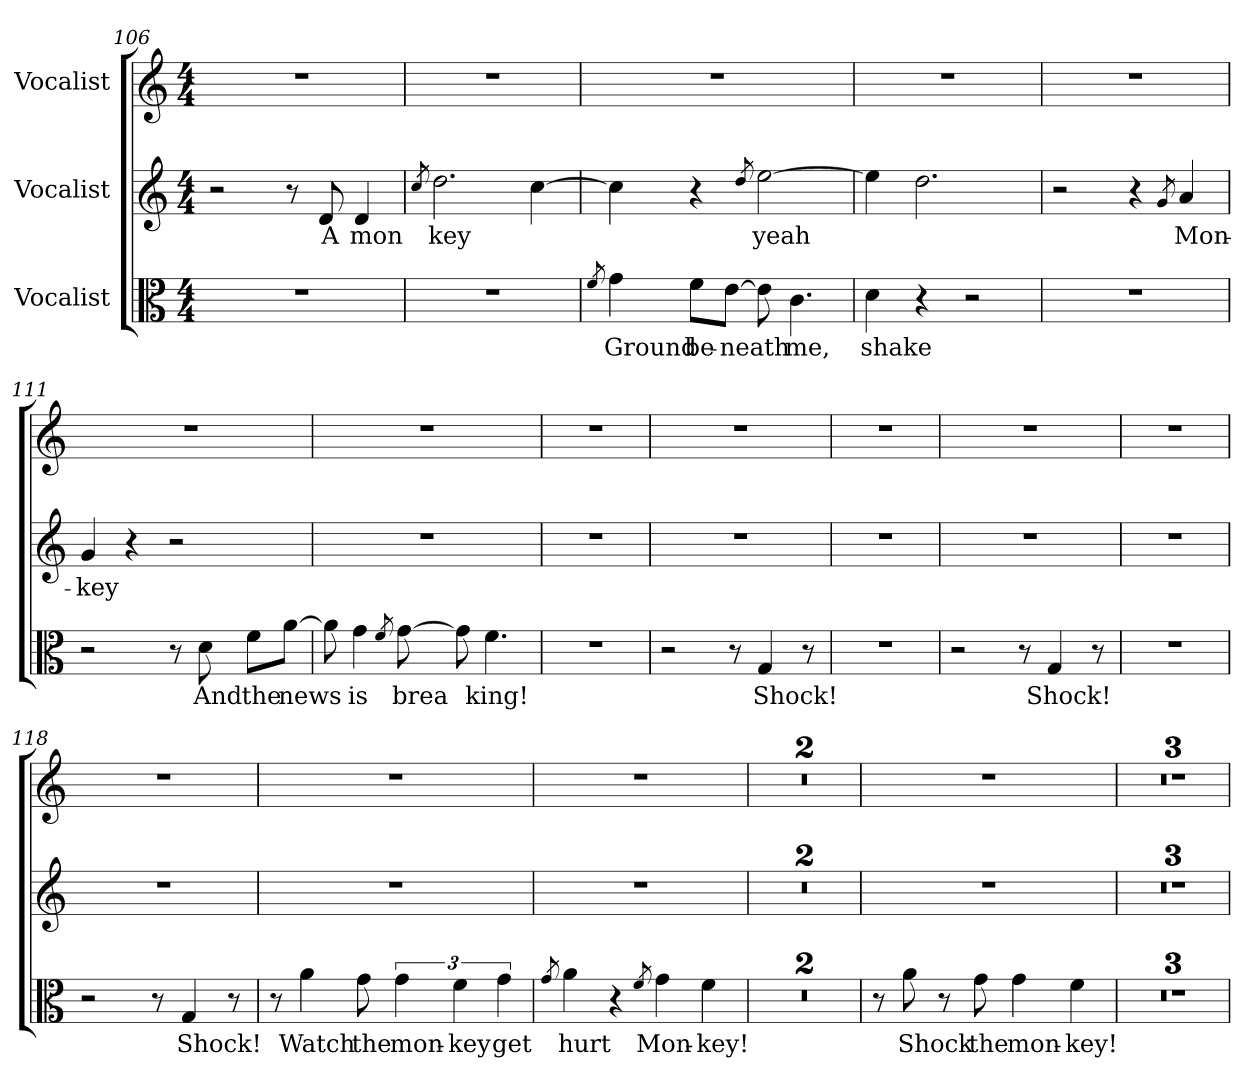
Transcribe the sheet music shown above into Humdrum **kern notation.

**kern	**text	**kern	**text	**kern
*part3	*part3	*part2	*part2	*part1
*staff3	*staff3	*staff2	*staff2	*staff1
*I"Vocalist	*	*I"Vocalist	*	*I"Vocalist
*clefC3	*	*clefG2	*	*clefG2
*M4/4	*	*M4/4	*	*M4/4
=106	=106	=106	=106	=106
1r	.	2r	.	1r
.	.	8r	.	.
.	.	8d	A	.
.	.	4d	mon-	.
=107	=107	=107	=107	=107
.	.	8qcc	_	.
1r	.	2.dd	-key	1r
.	.	[4cc	_	.
=108	=108	=108	=108	=108
8qf	_	.	.	.
4g	Ground	4cc]	_	1r
8f\L	be-	4r	.	.
[8e\J	-neath	.	.	.
.	.	8qdd	_	.
8e]	_	[2ee	yeah	.
4.c	me,	.	.	.
=109	=109	=109	=109	=109
4d	shake	4ee]	_	1r
4r	.	2.dd	_	.
2r	.	.	.	.
=110	=110	=110	=110	=110
1r	.	2r	.	1r
.	.	4r	.	.
.	.	8qg	_	.
.	.	4a	Mon-	.
=111	=111	=111	=111	=111
2r	.	4g	-key	1r
.	.	4r	.	.
8r	.	2r	.	.
8d	And	.	.	.
8f\L	the	.	.	.
[8a\J	news	.	.	.
=112	=112	=112	=112	=112
8a]	_	1r	.	1r
4g	is	.	.	.
8qf	_	.	.	.
[8g	brea	.	.	.
8g]	_	.	.	.
4.f	king!	.	.	.
=113	=113	=113	=113	=113
1r	.	1r	.	1r
=114	=114	=114	=114	=114
2r	.	1r	.	1r
8r	.	.	.	.
4G	Shock!	.	.	.
8r	.	.	.	.
=115	=115	=115	=115	=115
1r	.	1r	.	1r
=116	=116	=116	=116	=116
2r	.	1r	.	1r
8r	.	.	.	.
4G	Shock!	.	.	.
8r	.	.	.	.
=117	=117	=117	=117	=117
1r	.	1r	.	1r
=118	=118	=118	=118	=118
2r	.	1r	.	1r
8r	.	.	.	.
4G	Shock!	.	.	.
8r	.	.	.	.
=119	=119	=119	=119	=119
8r	.	1r	.	1r
4a	Watch	.	.	.
8g	the	.	.	.
6g	mon-	.	.	.
6f	-key	.	.	.
6g	get	.	.	.
=120	=120	=120	=120	=120
8qg	_	.	.	.
4a	hurt	1r	.	1r
4r	.	.	.	.
8qf	_	.	.	.
4g	Mon-	.	.	.
4f	-key!	.	.	.
=121	=121	=121	=121	=121
1r	.	1r	.	1r
=122	=122	=122	=122	=122
1r	.	1r	.	1r
=123	=123	=123	=123	=123
8r	.	1r	.	1r
8a	Shock	.	.	.
8r	.	.	.	.
8g	the	.	.	.
4g	mon-	.	.	.
4f	-key!	.	.	.
=124	=124	=124	=124	=124
1r	.	1r	.	1r
=125	=125	=125	=125	=125
1r	.	1r	.	1r
=126	=126	=126	=126	=126
1r	.	1r	.	1r
=	=	=	=	=
*-	*-	*-	*-	*-
